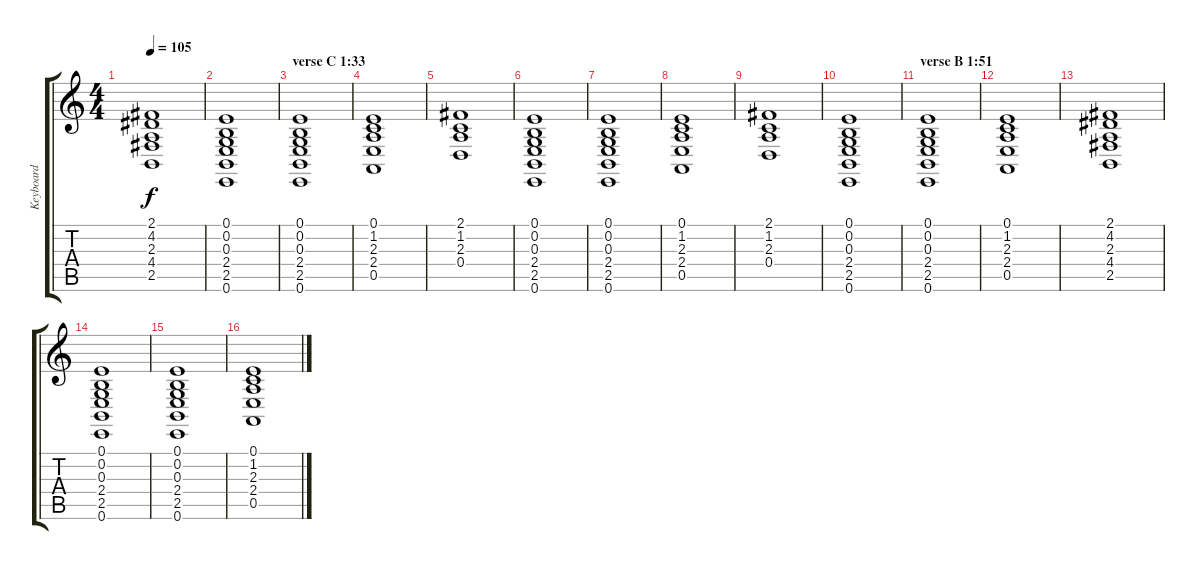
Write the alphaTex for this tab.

\track ("Keyboard" "Keyboard") {instrument stringensemble1}
\staff {score tabs}
\tuning (E4 B3 G3 D3 A2 E2) {hide}
\ts (4 4)
\tempo 105
\clef g2
\ks c
(2.1 4.2 2.3 4.4 2.5).1{dy f} |
(0.1 0.2 0.3 2.4 2.5 0.6).1 |
\section ("" "verse C 1:33")
(0.1 0.2 0.3 2.4 2.5 0.6).1 |
(0.1 1.2 2.3 2.4 0.5).1 |
(2.1 1.2 2.3 0.4).1 |
(0.1 0.2 0.3 2.4 2.5 0.6).1 |
(0.1 0.2 0.3 2.4 2.5 0.6).1 |
(0.1 1.2 2.3 2.4 0.5).1 |
(2.1 1.2 2.3 0.4).1 |
(0.1 0.2 0.3 2.4 2.5 0.6).1 |
\section ("" "verse B 1:51")
(0.1 0.2 0.3 2.4 2.5 0.6).1 |
(0.1 1.2 2.3 2.4 0.5).1 |
(2.1 4.2 2.3 4.4 2.5).1 |
(0.1 0.2 0.3 2.4 2.5 0.6).1 |
(0.1 0.2 0.3 2.4 2.5 0.6).1 |
(0.1 1.2 2.3 2.4 0.5).1
